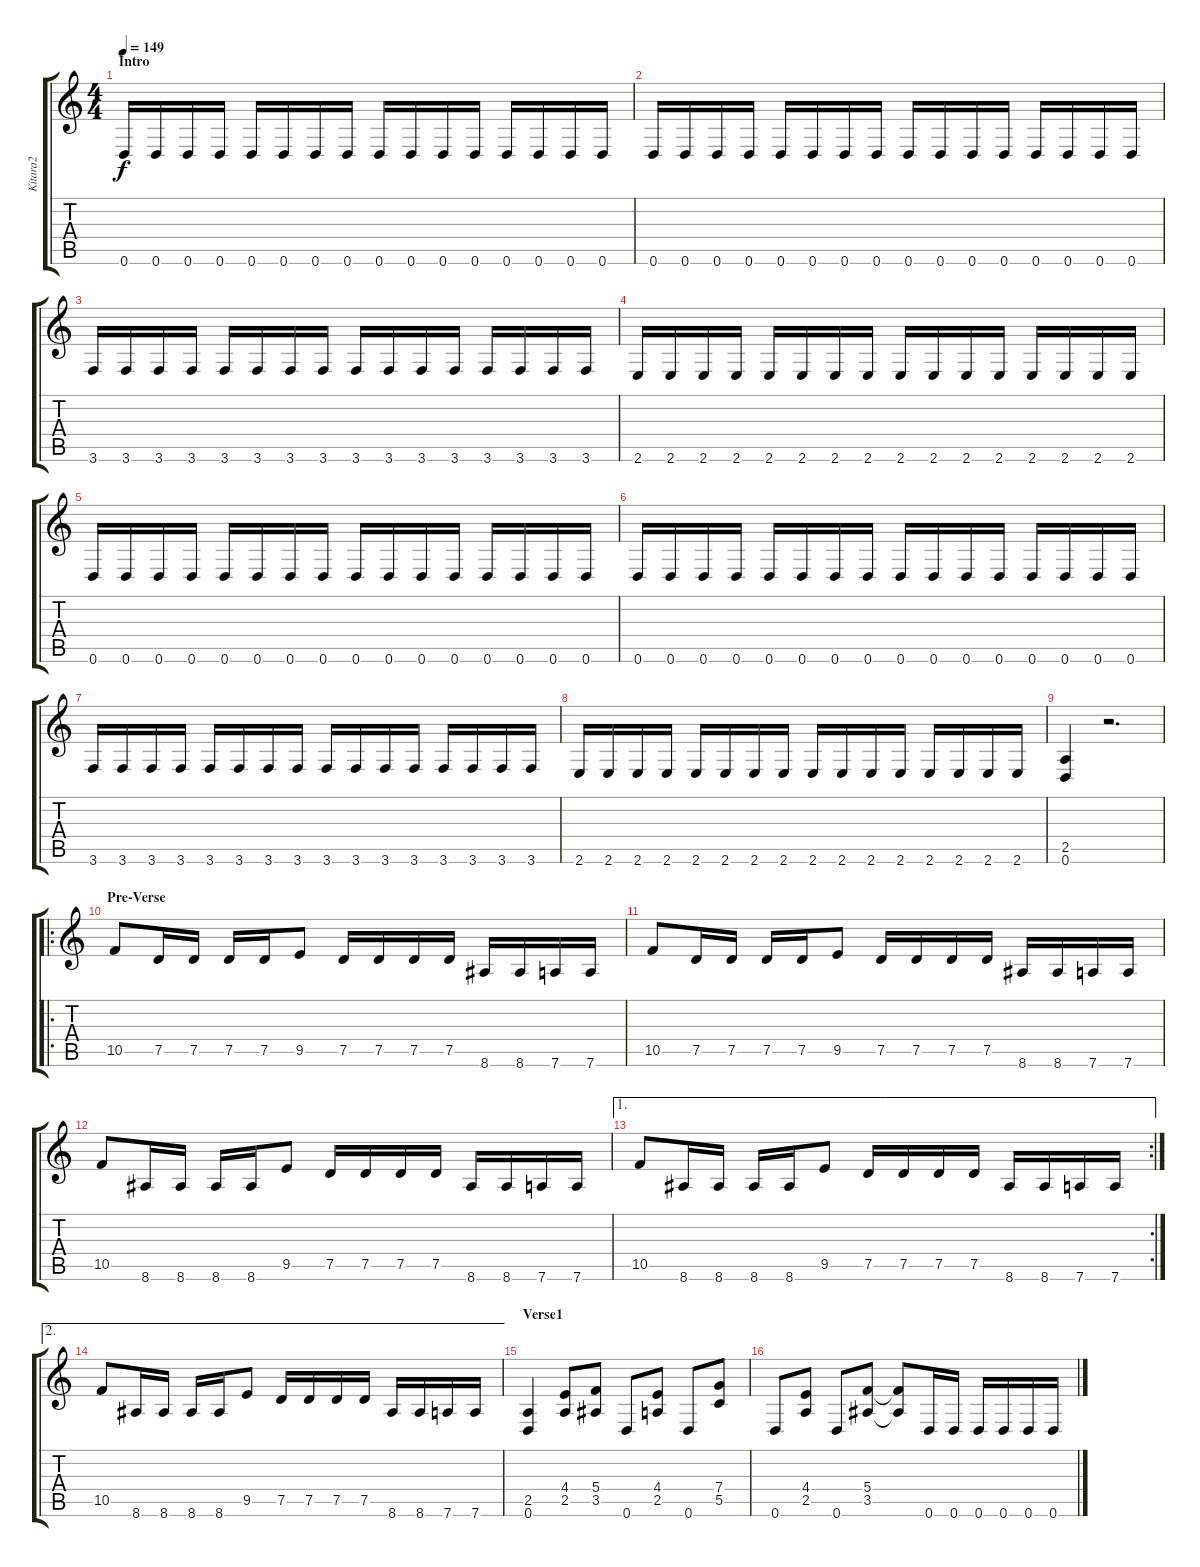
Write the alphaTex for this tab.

\track ("Kitara2" "Kitara2") {instrument distortionguitar}
\staff {score tabs}
\tuning (D4 A3 F3 C3 G2 D2) {hide}
\ts (4 4)
\section ("" "Intro")
\tempo 149
\clef g2
\ks c
0.6.16{dy f instrument distortionguitar} 0.6.16 0.6.16 0.6.16 0.6.16 0.6.16 0.6.16 0.6.16 0.6.16 0.6.16 0.6.16 0.6.16 0.6.16 0.6.16 0.6.16 0.6.16 |
0.6.16 0.6.16 0.6.16 0.6.16 0.6.16 0.6.16 0.6.16 0.6.16 0.6.16 0.6.16 0.6.16 0.6.16 0.6.16 0.6.16 0.6.16 0.6.16 |
3.6.16 3.6.16 3.6.16 3.6.16 3.6.16 3.6.16 3.6.16 3.6.16 3.6.16 3.6.16 3.6.16 3.6.16 3.6.16 3.6.16 3.6.16 3.6.16 |
2.6.16 2.6.16 2.6.16 2.6.16 2.6.16 2.6.16 2.6.16 2.6.16 2.6.16 2.6.16 2.6.16 2.6.16 2.6.16 2.6.16 2.6.16 2.6.16 |
0.6.16 0.6.16 0.6.16 0.6.16 0.6.16 0.6.16 0.6.16 0.6.16 0.6.16 0.6.16 0.6.16 0.6.16 0.6.16 0.6.16 0.6.16 0.6.16 |
0.6.16 0.6.16 0.6.16 0.6.16 0.6.16 0.6.16 0.6.16 0.6.16 0.6.16 0.6.16 0.6.16 0.6.16 0.6.16 0.6.16 0.6.16 0.6.16 |
3.6.16 3.6.16 3.6.16 3.6.16 3.6.16 3.6.16 3.6.16 3.6.16 3.6.16 3.6.16 3.6.16 3.6.16 3.6.16 3.6.16 3.6.16 3.6.16 |
2.6.16 2.6.16 2.6.16 2.6.16 2.6.16 2.6.16 2.6.16 2.6.16 2.6.16 2.6.16 2.6.16 2.6.16 2.6.16 2.6.16 2.6.16 2.6.16 |
(2.5 0.6).4 r.2{d} |
\ro
\section ("" "Pre-Verse")
10.5.8 7.5.16 7.5.16 7.5.16 7.5.16 9.5.8 7.5.16 7.5.16 7.5.16 7.5.16 8.6.16 8.6.16 7.6.16 7.6.16 |
10.5.8 7.5.16 7.5.16 7.5.16 7.5.16 9.5.8 7.5.16 7.5.16 7.5.16 7.5.16 8.6.16 8.6.16 7.6.16 7.6.16 |
10.5.8 8.6.16 8.6.16 8.6.16 8.6.16 9.5.8 7.5.16 7.5.16 7.5.16 7.5.16 8.6.16 8.6.16 7.6.16 7.6.16 |
\ae 1
\rc 2
10.5.8 8.6.16 8.6.16 8.6.16 8.6.16 9.5.8 7.5.16 7.5.16 7.5.16 7.5.16 8.6.16 8.6.16 7.6.16 7.6.16 |
\ae 2
10.5.8 8.6.16 8.6.16 8.6.16 8.6.16 9.5.8 7.5.16 7.5.16 7.5.16 7.5.16 8.6.16 8.6.16 7.6.16 7.6.16 |
\section ("" "Verse1")
(2.5 0.6).4 (4.4 2.5).8 (5.4 3.5).8 0.6.8 (4.4 2.5).8 0.6.8 (7.4 5.5).8 |
0.6.8 (4.4 2.5).8 0.6.8 (5.4 3.5).8 (5.4{t} 3.5{t}).8 0.6.16 0.6.16 0.6.16 0.6.16 0.6.16 0.6.16
